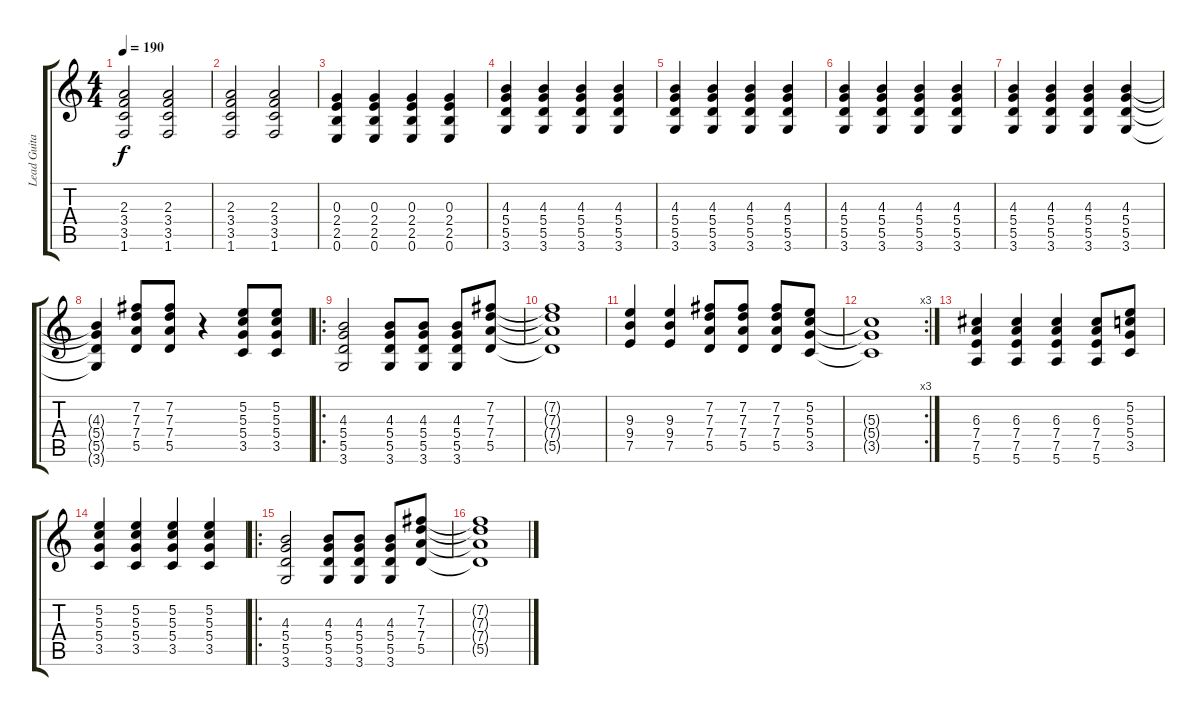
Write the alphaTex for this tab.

\track ("Lead Guitar" "Lead Guita") {instrument distortionguitar}
\staff {score tabs}
\tuning (E4 B3 G3 D3 A2 E2) {hide}
\ts (4 4)
\tempo 190
\clef g2
\ks c
(2.3 3.4 3.5 1.6).2{dy f} (2.3 3.4 3.5 1.6).2 |
(2.3 3.4 3.5 1.6).2 (2.3 3.4 3.5 1.6).2 |
(0.3 2.4 2.5 0.6).4 (0.3 2.4 2.5 0.6).4 (0.3 2.4 2.5 0.6).4 (0.3 2.4 2.5 0.6).4 |
(4.3 5.4 5.5 3.6).4 (4.3 5.4 5.5 3.6).4 (4.3 5.4 5.5 3.6).4 (4.3 5.4 5.5 3.6).4 |
(4.3 5.4 5.5 3.6).4 (4.3 5.4 5.5 3.6).4 (4.3 5.4 5.5 3.6).4 (4.3 5.4 5.5 3.6).4 |
(4.3 5.4 5.5 3.6).4 (4.3 5.4 5.5 3.6).4 (4.3 5.4 5.5 3.6).4 (4.3 5.4 5.5 3.6).4 |
(4.3 5.4 5.5 3.6).4 (4.3 5.4 5.5 3.6).4 (4.3 5.4 5.5 3.6).4 (4.3 5.4 5.5 3.6).4 |
(4.3{t} 5.4{t} 5.5{t} 3.6{t}).4 (7.2 7.3 7.4 5.5).8 (7.2 7.3 7.4 5.5).8 r.4 (5.2 5.3 5.4 3.5).8 (5.2 5.3 5.4 3.5).8 |
\ro
(4.3 5.4 5.5 3.6).2 (4.3 5.4 5.5 3.6).8 (4.3 5.4 5.5 3.6).8 (4.3 5.4 5.5 3.6).8 (7.2 7.3 7.4 5.5).8 |
(7.2{t} 7.3{t} 7.4{t} 5.5{t}).1 |
(9.3 9.4 7.5).4 (9.3 9.4 7.5).4 (7.2 7.3 7.4 5.5).8 (7.2 7.3 7.4 5.5).8 (7.2 7.3 7.4 5.5).8 (5.2 5.3 5.4 3.5).8 |
\rc 3
(5.3{t} 5.4{t} 3.5{t}).1 |
(6.3 7.4 7.5 5.6).4 (6.3 7.4 7.5 5.6).4 (6.3 7.4 7.5 5.6).4 (6.3 7.4 7.5 5.6).8 (5.2 5.3 5.4 3.5).8 |
(5.2 5.3 5.4 3.5).4 (5.2 5.3 5.4 3.5).4 (5.2 5.3 5.4 3.5).4 (5.2 5.3 5.4 3.5).4 |
\ro
(4.3 5.4 5.5 3.6).2 (4.3 5.4 5.5 3.6).8 (4.3 5.4 5.5 3.6).8 (4.3 5.4 5.5 3.6).8 (7.2 7.3 7.4 5.5).8 |
(7.2{t} 7.3{t} 7.4{t} 5.5{t}).1
